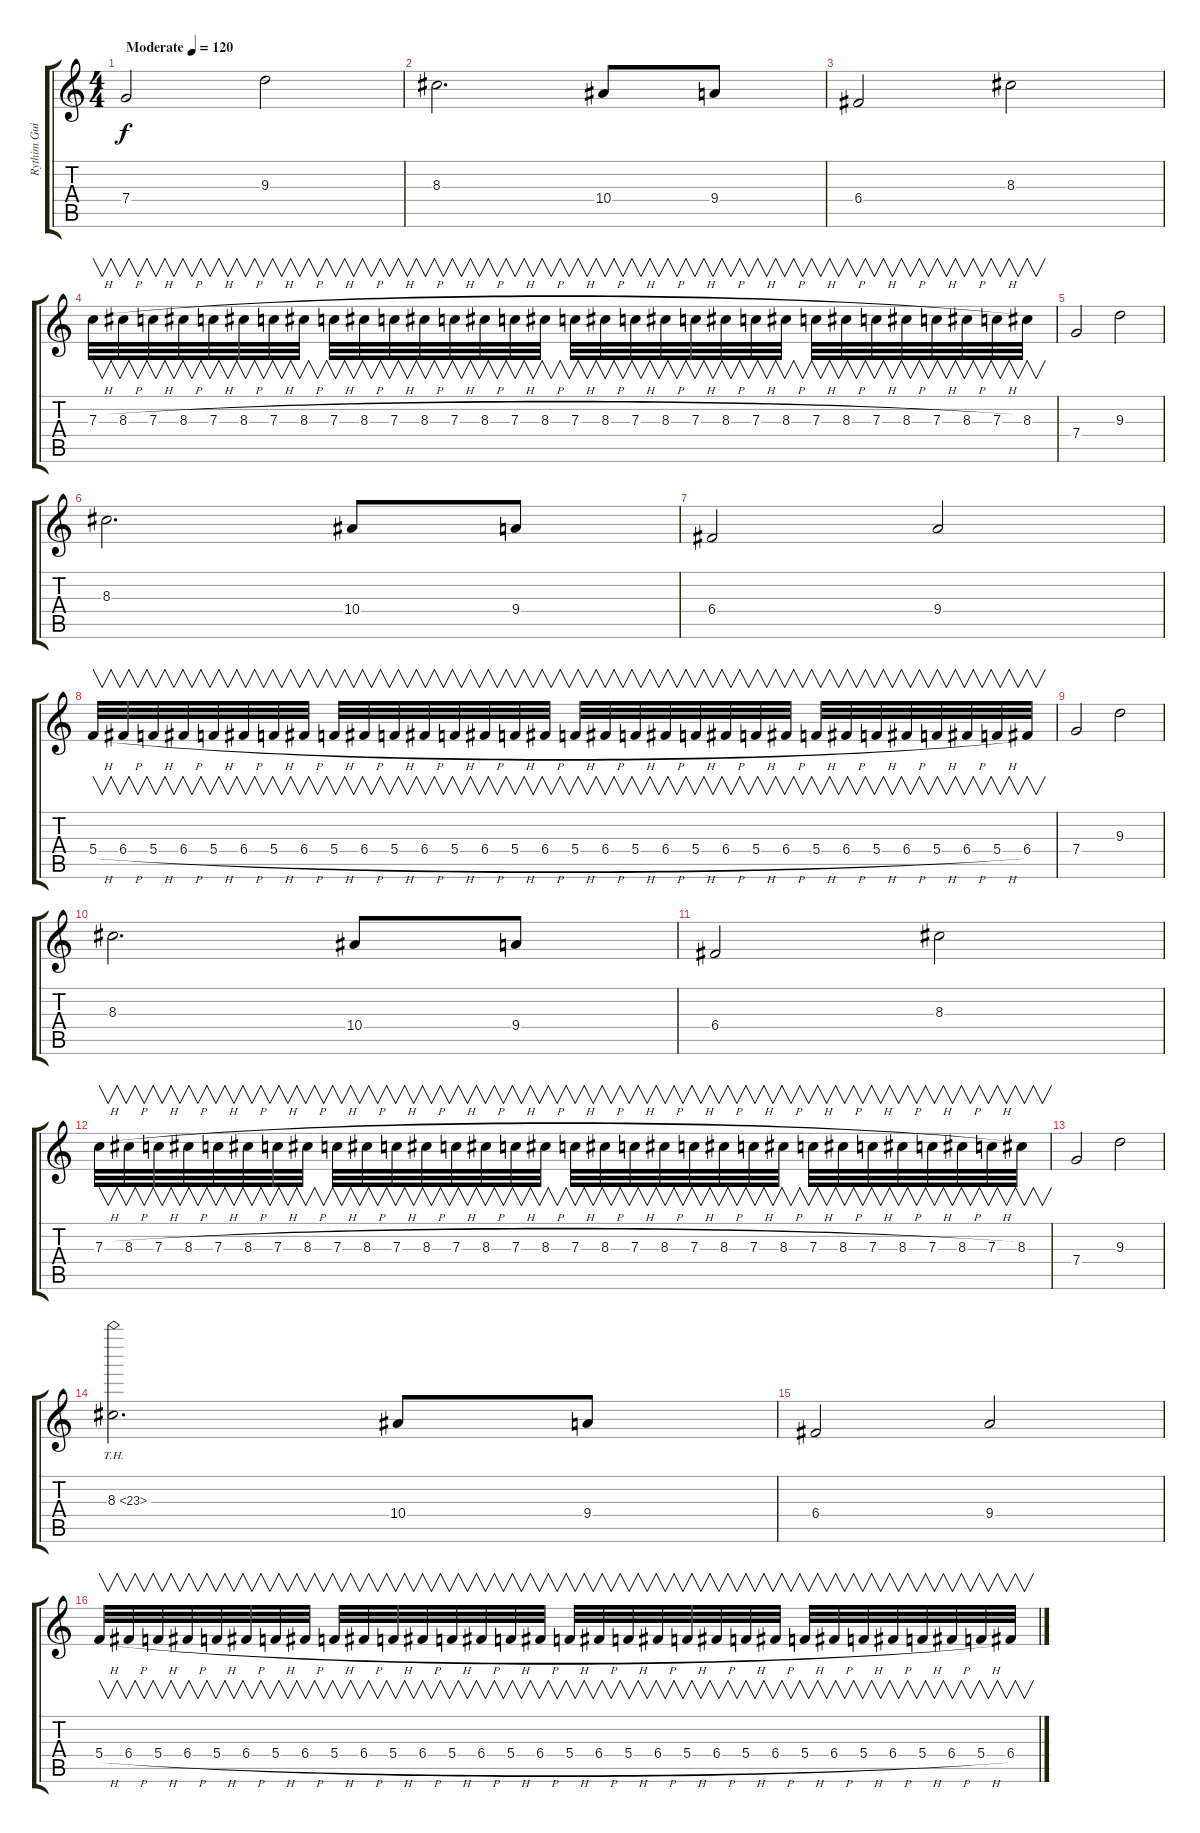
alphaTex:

\track ("Rythim Guitar" "Rythim Gui") {instrument overdrivenguitar}
\staff {score tabs}
\tuning (D4 A3 F3 C3 G2 D2) {hide}
\ts (4 4)
\tempo (120 "Moderate")
\clef g2
\ks c
7.4.2{dy f instrument overdrivenguitar} 9.3.2 |
8.3.2{d} 10.4.8 9.4.8 |
6.4.2 8.3.2 |
7.3{h}.32{v} 8.3{h}.32{v} 7.3{h}.32{v} 8.3{h}.32{v} 7.3{h}.32{v} 8.3{h}.32{v} 7.3{h}.32{v} 8.3{h}.32{v} 7.3{h}.32{v} 8.3{h}.32{v} 7.3{h}.32{v} 8.3{h}.32{v} 7.3{h}.32{v} 8.3{h}.32{v} 7.3{h}.32{v} 8.3{h}.32{v} 7.3{h}.32{v} 8.3{h}.32{v} 7.3{h}.32{v} 8.3{h}.32{v} 7.3{h}.32{v} 8.3{h}.32{v} 7.3{h}.32{v} 8.3{h}.32{v} 7.3{h}.32{v} 8.3{h}.32{v} 7.3{h}.32{v} 8.3{h}.32{v} 7.3{h}.32{v} 8.3{h}.32{v} 7.3{h}.32{v} 8.3.32{v} |
7.4.2 9.3.2 |
8.3.2{d} 10.4.8 9.4.8 |
6.4.2 9.4.2 |
5.4{h}.32{v} 6.4{h}.32{v} 5.4{h}.32{v} 6.4{h}.32{v} 5.4{h}.32{v} 6.4{h}.32{v} 5.4{h}.32{v} 6.4{h}.32{v} 5.4{h}.32{v} 6.4{h}.32{v} 5.4{h}.32{v} 6.4{h}.32{v} 5.4{h}.32{v} 6.4{h}.32{v} 5.4{h}.32{v} 6.4{h}.32{v} 5.4{h}.32{v} 6.4{h}.32{v} 5.4{h}.32{v} 6.4{h}.32{v} 5.4{h}.32{v} 6.4{h}.32{v} 5.4{h}.32{v} 6.4{h}.32{v} 5.4{h}.32{v} 6.4{h}.32{v} 5.4{h}.32{v} 6.4{h}.32{v} 5.4{h}.32{v} 6.4{h}.32{v} 5.4{h}.32{v} 6.4.32{v} |
7.4.2 9.3.2 |
8.3.2{d} 10.4.8 9.4.8 |
6.4.2 8.3.2 |
7.3{h}.32{v} 8.3{h}.32{v} 7.3{h}.32{v} 8.3{h}.32{v} 7.3{h}.32{v} 8.3{h}.32{v} 7.3{h}.32{v} 8.3{h}.32{v} 7.3{h}.32{v} 8.3{h}.32{v} 7.3{h}.32{v} 8.3{h}.32{v} 7.3{h}.32{v} 8.3{h}.32{v} 7.3{h}.32{v} 8.3{h}.32{v} 7.3{h}.32{v} 8.3{h}.32{v} 7.3{h}.32{v} 8.3{h}.32{v} 7.3{h}.32{v} 8.3{h}.32{v} 7.3{h}.32{v} 8.3{h}.32{v} 7.3{h}.32{v} 8.3{h}.32{v} 7.3{h}.32{v} 8.3{h}.32{v} 7.3{h}.32{v} 8.3{h}.32{v} 7.3{h}.32{v} 8.3.32{v} |
7.4.2 9.3.2 |
8.3{th 15}.2{d} 10.4.8 9.4.8 |
6.4.2 9.4.2 |
5.4{h}.32{v} 6.4{h}.32{v} 5.4{h}.32{v} 6.4{h}.32{v} 5.4{h}.32{v} 6.4{h}.32{v} 5.4{h}.32{v} 6.4{h}.32{v} 5.4{h}.32{v} 6.4{h}.32{v} 5.4{h}.32{v} 6.4{h}.32{v} 5.4{h}.32{v} 6.4{h}.32{v} 5.4{h}.32{v} 6.4{h}.32{v} 5.4{h}.32{v} 6.4{h}.32{v} 5.4{h}.32{v} 6.4{h}.32{v} 5.4{h}.32{v} 6.4{h}.32{v} 5.4{h}.32{v} 6.4{h}.32{v} 5.4{h}.32{v} 6.4{h}.32{v} 5.4{h}.32{v} 6.4{h}.32{v} 5.4{h}.32{v} 6.4{h}.32{v} 5.4{h}.32{v} 6.4.32{v}
